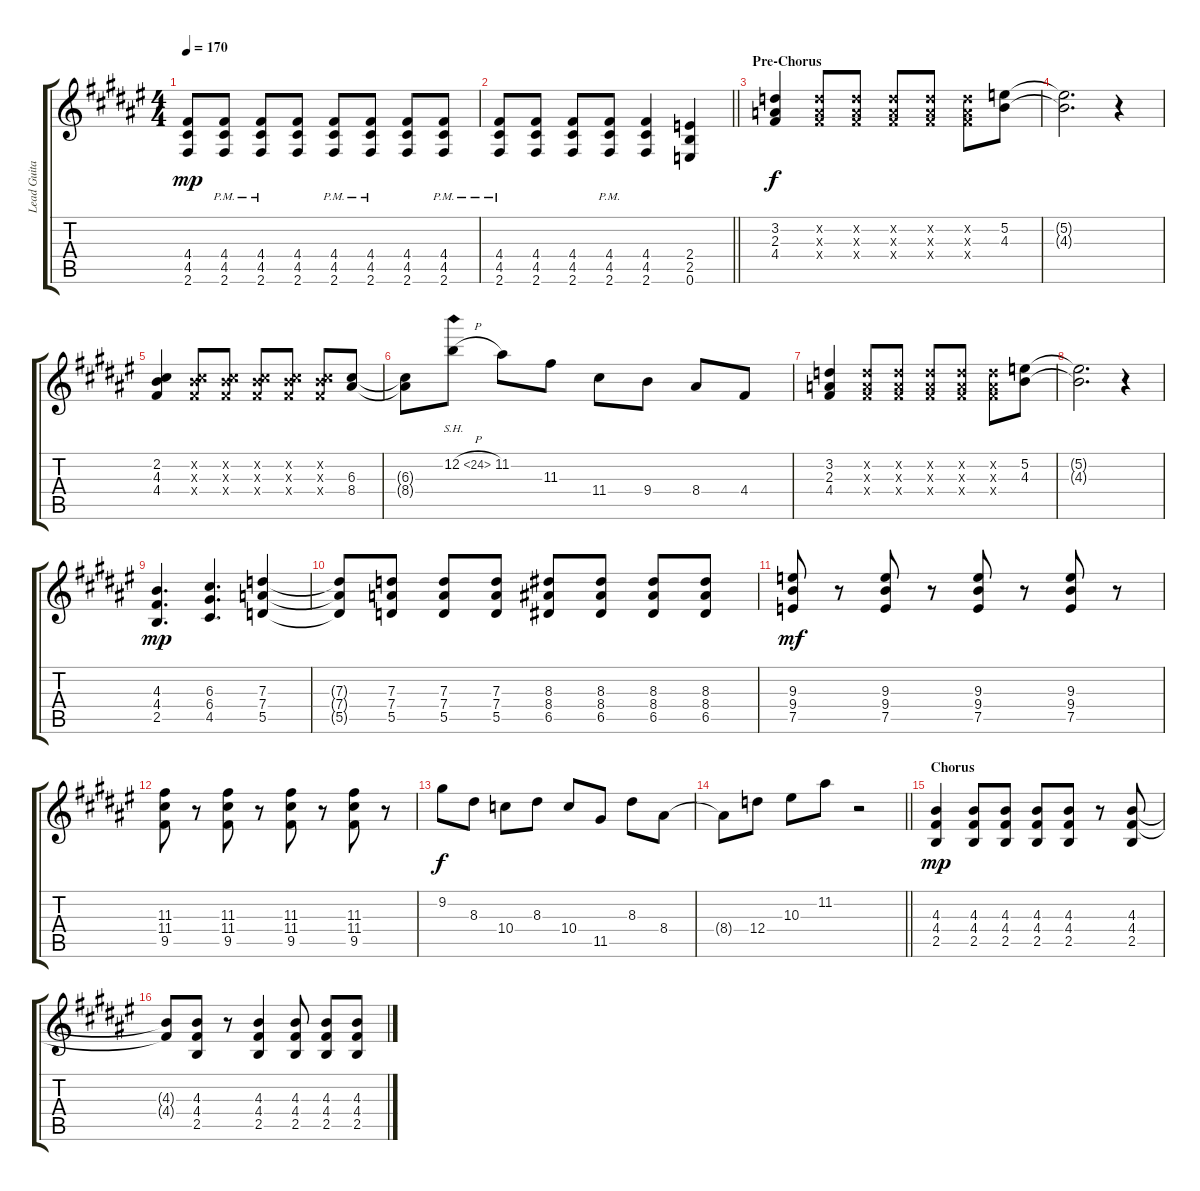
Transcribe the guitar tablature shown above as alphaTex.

\track ("Lead Guitar" "Lead Guita") {instrument overdrivenguitar}
\staff {score tabs}
\tuning (E4 B3 G3 D3 A2 E2) {hide}
\ts (4 4)
\tempo 170
\clef g2
\ks f#
(4.4 4.5 2.6).8{dy mp} (4.4{pm} 4.5{pm} 2.6{pm}).8 (4.4{pm} 4.5{pm} 2.6{pm}).8 (4.4 4.5 2.6).8 (4.4{pm} 4.5{pm} 2.6{pm}).8 (4.4{pm} 4.5{pm} 2.6{pm}).8 (4.4 4.5 2.6).8 (4.4{pm} 4.5{pm} 2.6{pm}).8 |
\barLineRight lightlight
(4.4{pm} 4.5{pm} 2.6{pm}).8 (4.4 4.5 2.6).8 (4.4 4.5 2.6).8 (4.4{pm} 4.5{pm} 2.6{pm}).8 (4.4 4.5 2.6).4 (2.4 2.5 0.6).4 |
\section ("" "Pre-Chorus")
(3.2 2.3 4.4).4{dy f} (3.2{x} 2.3{x} 4.4{x}).8 (3.2{x} 2.3{x} 4.4{x}).8 (3.2{x} 2.3{x} 4.4{x}).8 (3.2{x} 2.3{x} 4.4{x}).8 (3.2{x} 2.3{x} 4.4{x}).8 (5.2 4.3).8 |
(5.2{t} 4.3{t}).2{d} r.4 |
(2.2 4.3 4.4).4 (2.2{x} 4.3{x} 4.4{x}).8 (2.2{x} 4.3{x} 4.4{x}).8 (2.2{x} 4.3{x} 4.4{x}).8 (2.2{x} 4.3{x} 4.4{x}).8 (2.2{x} 4.3{x} 4.4{x}).8 (6.3 8.4).8 |
(6.3{t} 8.4{t}).8 12.2{sh 12 h}.8 11.2.8 11.3.8 11.4.8 9.4.8 8.4.8 4.4.8 |
(3.2 2.3 4.4).4 (3.2{x} 2.3{x} 4.4{x}).8 (3.2{x} 2.3{x} 4.4{x}).8 (3.2{x} 2.3{x} 4.4{x}).8 (3.2{x} 2.3{x} 4.4{x}).8 (3.2{x} 2.3{x} 4.4{x}).8 (5.2 4.3).8 |
(5.2{t} 4.3{t}).2{d} r.4 |
(4.3 4.4 2.5).4{d dy mp} (6.3 6.4 4.5).4{d} (7.3 7.4 5.5).4 |
(7.3{t} 7.4{t} 5.5{t}).8 (7.3 7.4 5.5).8 (7.3 7.4 5.5).8 (7.3 7.4 5.5).8 (8.3 8.4 6.5).8 (8.3 8.4 6.5).8 (8.3 8.4 6.5).8 (8.3 8.4 6.5).8 |
(9.3 9.4 7.5).8{dy mf} r.8 (9.3 9.4 7.5).8 r.8 (9.3 9.4 7.5).8 r.8 (9.3 9.4 7.5).8 r.8 |
(11.3 11.4 9.5).8 r.8 (11.3 11.4 9.5).8 r.8 (11.3 11.4 9.5).8 r.8 (11.3 11.4 9.5).8 r.8 |
9.2.8{dy f} 8.3.8 10.4.8 8.3.8 10.4.8 11.5.8 8.3.8 8.4.8 |
\barLineRight lightlight
8.4{t}.8 12.4.8 10.3.8 11.2.8 r.2 |
\section ("" "Chorus")
(4.3 4.4 2.5).4{dy mp} (4.3 4.4 2.5).8 (4.3 4.4 2.5).8 (4.3 4.4 2.5).8 (4.3 4.4 2.5).8 r.8 (4.3 4.4 2.5).8 |
(4.3{t} 4.4{t}).8 (4.3 4.4 2.5).8 r.8 (4.3 4.4 2.5).4 (4.3 4.4 2.5).8 (4.3 4.4 2.5).8 (4.3 4.4 2.5).8
